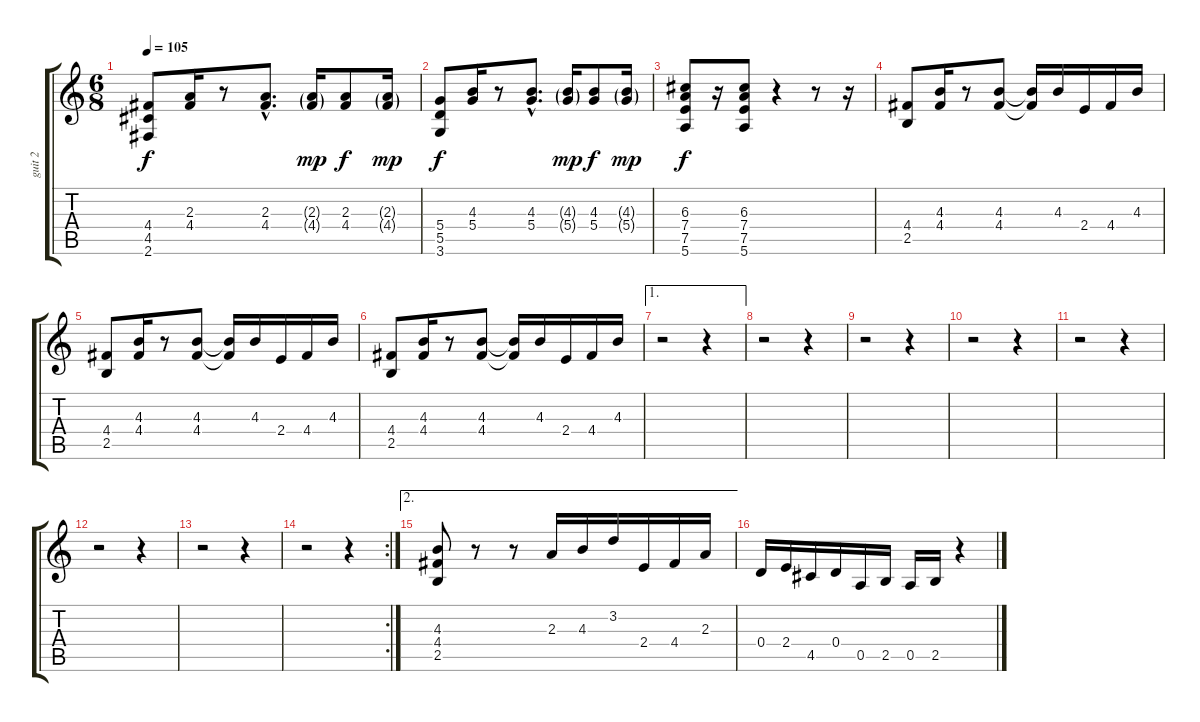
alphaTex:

\track ("guit 2" "guit 2") {instrument overdrivenguitar}
\staff {score tabs}
\tuning (E4 B3 G3 D3 A2 E2) {hide}
\ts (6 8)
\tempo 105
\clef g2
\ks c
(4.4 4.5 2.6).8{dy f} (2.3 4.4).16 r.8 (2.3{hac} 4.4{hac}).8{d} (2.3{g} 4.4{g}).16{dy mp} (2.3 4.4).8{dy f} (2.3{g} 4.4{g}).16{dy mp} |
(5.4 5.5 3.6).8{dy f} (4.3 5.4).16 r.8 (4.3{hac} 5.4{hac}).8{d} (4.3{g} 5.4{g}).16{dy mp} (4.3 5.4).8{dy f} (4.3{g} 5.4{g}).16{dy mp} |
(6.3 7.4 7.5 5.6).8{dy f} r.16 (6.3 7.4 7.5 5.6).8 r.4 r.8 r.16 |
(4.4 2.5).8 (4.3 4.4).16 r.8 (4.3 4.4).8 (4.3{t} 4.4{t}).16 4.3.16 2.4.16 4.4.16 4.3.16 |
(4.4 2.5).8 (4.3 4.4).16 r.8 (4.3 4.4).8 (4.3{t} 4.4{t}).16 4.3.16 2.4.16 4.4.16 4.3.16 |
(4.4 2.5).8 (4.3 4.4).16 r.8 (4.3 4.4).8 (4.3{t} 4.4{t}).16 4.3.16 2.4.16 4.4.16 4.3.16 |
\ae 1
r.2 r.4 |
r.2 r.4 |
r.2 r.4 |
r.2 r.4 |
r.2 r.4 |
r.2 r.4 |
r.2 r.4 |
\rc 2
r.2 r.4 |
\ae 2
(4.3 4.4 2.5).8 r.8 r.8 2.3.16 4.3.16 3.2.16 2.4.16 4.4.16 2.3.16 |
0.4.16 2.4.16 4.5.16 0.4.16 0.5.16 2.5.16 0.5.16 2.5.16 r.4
